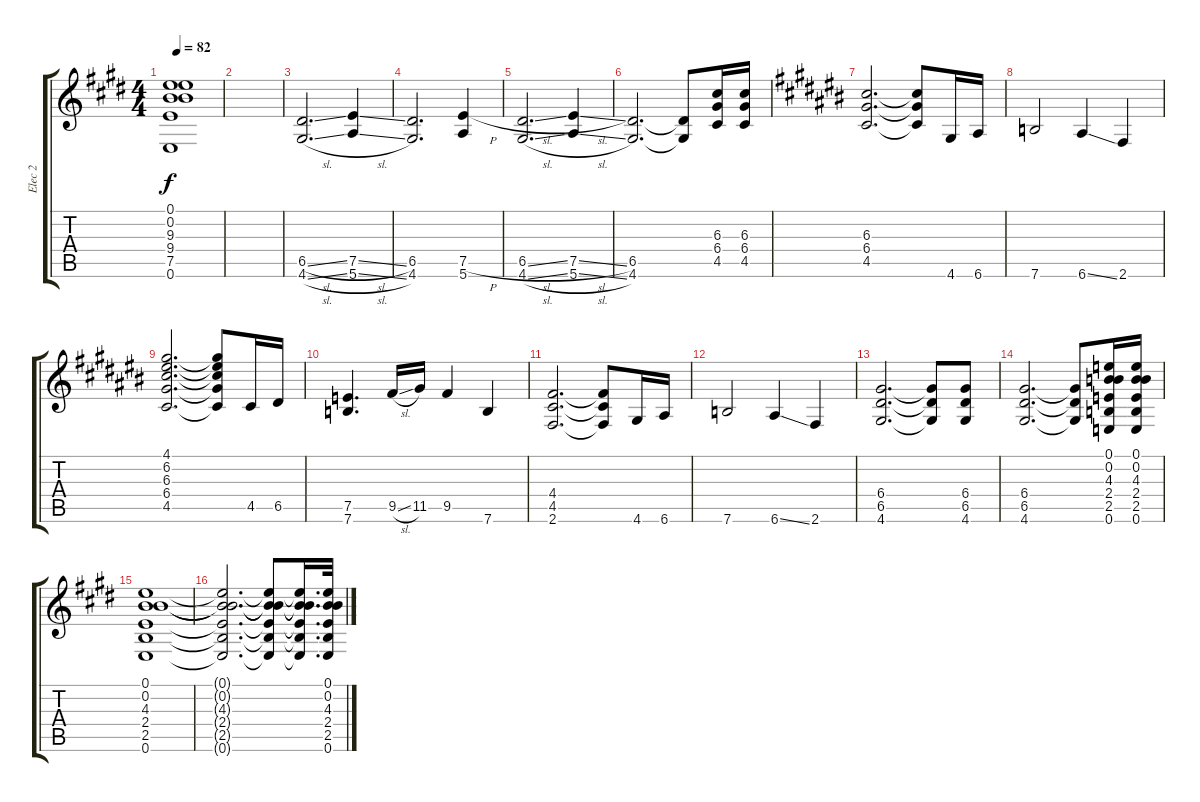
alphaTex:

\track ("Elec 2" "Elec 2") {instrument distortionguitar}
\staff {score tabs}
\tuning (E4 B3 G3 D3 A2 E2) {hide}
\ts (4 4)
\tempo 82
\clef g2
\ks e
(0.1 0.2 9.3 9.4 7.5 0.6{t}).1{dy f} |
|
(6.5{sl} 4.6{sl}).2{d} (7.5{sl} 5.6{sl}).4 |
(6.5 4.6).2{d} (7.5{h} 5.6).4 |
(6.5{sl} 4.6{sl}).2{d} (7.5{sl} 5.6{sl}).4 |
(6.5 4.6).2{d} (6.5{t} 4.6{t}).8 (6.3 6.4 4.5).16 (6.3 6.4 4.5).16 |
\ks c#
(6.3 6.4 4.5).2{d} (6.3{t} 6.4{t} 4.5{t}).8 4.6.16 6.6.16 |
7.6.2 6.6{ss}.4 2.6.4 |
(4.1 6.2 6.3 6.4 4.5).2{d} (4.1{t} 6.2{t} 6.3{t} 6.4{t} 4.5{t}).8 4.5.16 6.5.16 |
(7.5 7.6).4{d} 9.5{sl}.16 11.5.16 9.5.4 7.6.4 |
(4.4 4.5 2.6).2{d} (4.4{t} 4.5{t} 2.6{t}).8 4.6.16 6.6.16 |
7.6.2 6.6{ss}.4 2.6.4 |
(6.4 6.5 4.6).2{d} (6.4{t} 6.5{t} 4.6{t}).8 (6.4 6.5 4.6).8 |
(6.4 6.5 4.6).2{d} (6.4{t} 6.5{t} 4.6{t}).8 (0.1 0.2 4.3 2.4 2.5 0.6).16 (0.1 0.2 4.3 2.4 2.5 0.6).16 |
\ks e
(0.1 0.2 4.3 2.4 2.5 0.6).1 |
(0.1{t} 0.2{t} 4.3{t} 2.4{t} 2.5{t} 0.6{t}).2{d} (0.1{t} 0.2{t} 4.3{t} 2.4{t} 2.5{t} 0.6{t}).8 (0.1{t} 0.2{t} 4.3{t} 2.4{t} 2.5{t} 0.6{t}).16{d} (0.1 0.2 4.3 2.4 2.5 0.6).32
